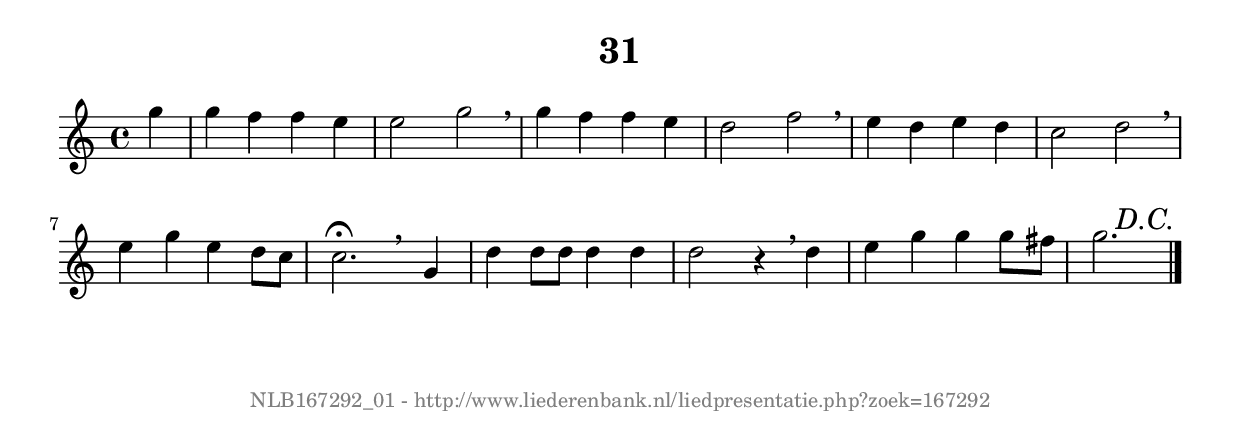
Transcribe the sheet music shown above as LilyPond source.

%
% produced by wce2krn 1.64 (7 June 2014)
%
\version"2.16"
#(append! paper-alist '(("long" . (cons (* 210 mm) (* 2000 mm)))))
#(set-default-paper-size "long")
sb = {\breathe}
mBreak = {\breathe }
bBreak = {\breathe }
x = {\once\override NoteHead #'style = #'cross }
gl=\glissando
itime={\override Staff.TimeSignature #'stencil = ##f }
ficta = {\once\set suggestAccidentals = ##t}
fine = {\once\override Score.RehearsalMark #'self-alignment-X = #1 \mark \markup {\italic{Fine}}}
dc = {\once\override Score.RehearsalMark #'self-alignment-X = #1 \mark \markup {\italic{D.C.}}}
dcf = {\once\override Score.RehearsalMark #'self-alignment-X = #1 \mark \markup {\italic{D.C. al Fine}}}
dcc = {\once\override Score.RehearsalMark #'self-alignment-X = #1 \mark \markup {\italic{D.C. al Coda}}}
ds = {\once\override Score.RehearsalMark #'self-alignment-X = #1 \mark \markup {\italic{D.S.}}}
dsf = {\once\override Score.RehearsalMark #'self-alignment-X = #1 \mark \markup {\italic{D.S. al Fine}}}
dsc = {\once\override Score.RehearsalMark #'self-alignment-X = #1 \mark \markup {\italic{D.S. al Coda}}}
pv = {\set Score.repeatCommands = #'((volta "1"))}
sv = {\set Score.repeatCommands = #'((volta "2"))}
tv = {\set Score.repeatCommands = #'((volta "3"))}
qv = {\set Score.repeatCommands = #'((volta "4"))}
xv = {\set Score.repeatCommands = #'((volta #f))}
\header{ tagline = ""
title = "31"
}
\score {{
\key c \major
\relative g''
{
\set melismaBusyProperties = #'()
\partial 32*8
\time 4/4
\tempo 4=120
\override Score.MetronomeMark #'transparent = ##t
\override Score.RehearsalMark #'break-visibility = #(vector #t #t #f)
g4 g f f e e2 g \sb g4 f f e d2 f \mBreak \bar "|"
e4 d e d c2 d \sb e4 g e d8 c c2.^\fermata \bar ":|:" \bBreak
g4 d'4 d8 d d4 d d2 r4 \sb d4 e g g g8 fis g2.\dc \bar "|."
 }}
 \midi { }
 \layout {
            indent = 0.0\cm
}
}
\markup { \vspace #0 } \markup { \with-color #grey \fill-line { \center-column { \smaller "NLB167292_01 - http://www.liederenbank.nl/liedpresentatie.php?zoek=167292" } } }
